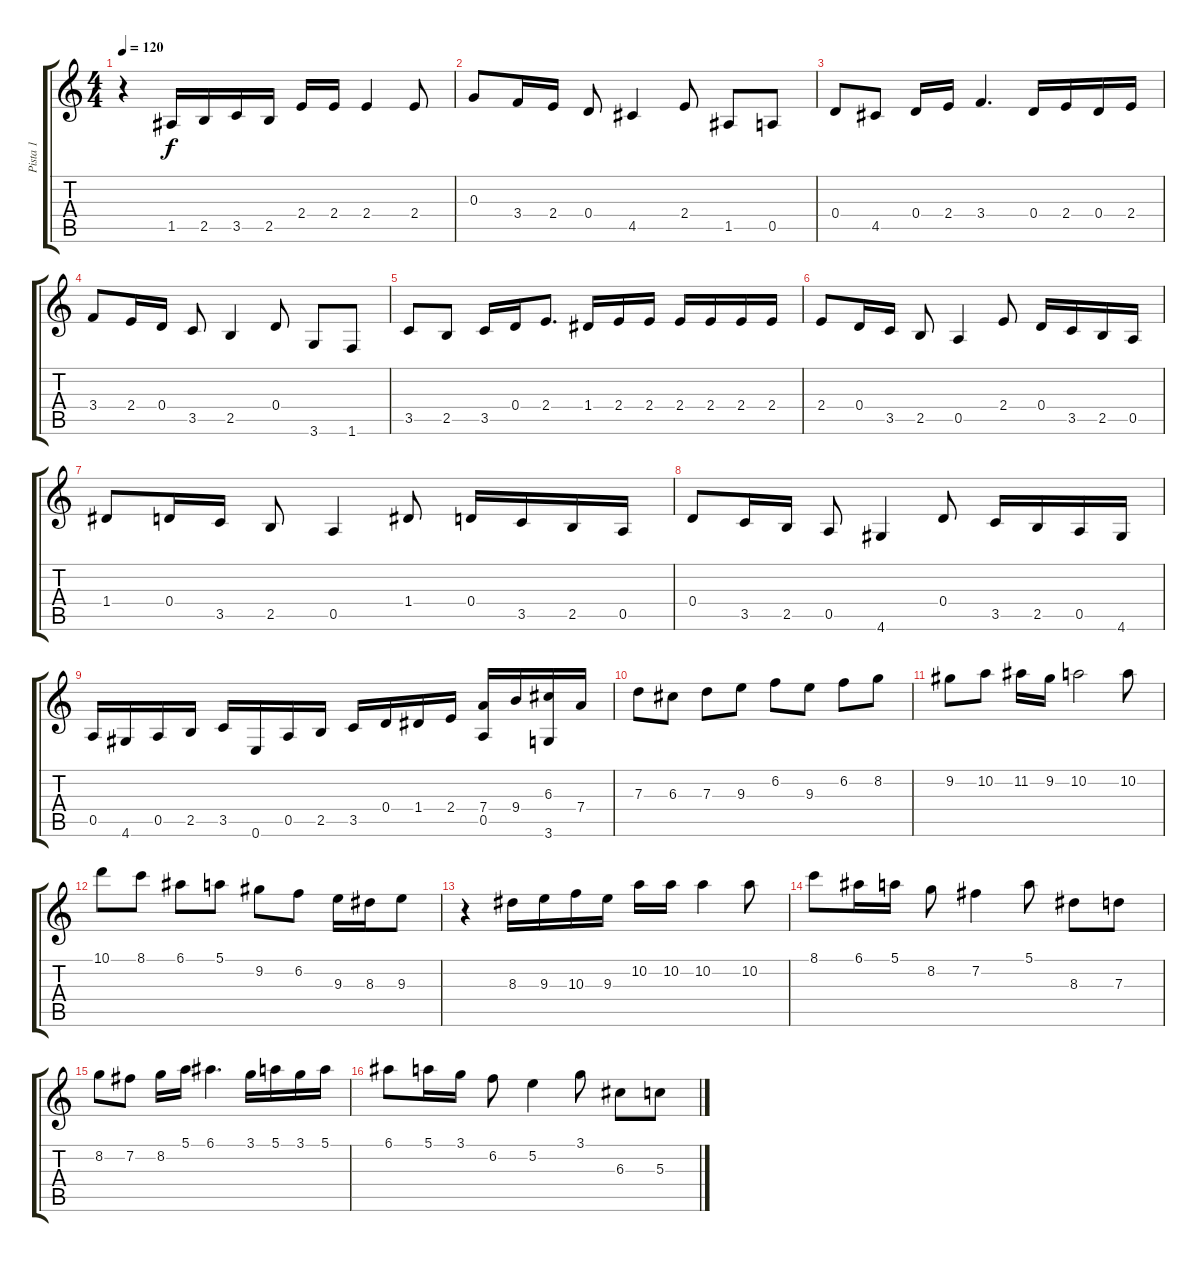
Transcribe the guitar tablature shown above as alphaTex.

\track ("Pista 1" "Pista 1") {instrument acousticguitarnylon}
\staff {score tabs}
\tuning (E4 B3 G3 D3 A2 E2) {hide}
\ts (4 4)
\tempo 120
\clef g2
\ks c
r.4{dy f} 1.5.16 2.5.16 3.5.16 2.5.16 2.4.16 2.4.16 2.4.4 2.4.8 |
0.3.8 3.4.16 2.4.16 0.4.8 4.5.4 2.4.8 1.5.8 0.5.8 |
0.4.8 4.5.8 0.4.16 2.4.16 3.4.4{d} 0.4.16 2.4.16 0.4.16 2.4.16 |
3.4.8 2.4.16 0.4.16 3.5.8 2.5.4 0.4.8 3.6.8 1.6.8 |
3.5.8 2.5.8 3.5.16 0.4.16 2.4.8{d} 1.4.16 2.4.16 2.4.16 2.4.16 2.4.16 2.4.16 2.4.16 |
2.4.8 0.4.16 3.5.16 2.5.8 0.5.4 2.4.8 0.4.16 3.5.16 2.5.16 0.5.16 |
1.4.8 0.4.16 3.5.16 2.5.8 0.5.4 1.4.8 0.4.16 3.5.16 2.5.16 0.5.16 |
0.4.8 3.5.16 2.5.16 0.5.8 4.6.4 0.4.8 3.5.16 2.5.16 0.5.16 4.6.16 |
0.5.16 4.6.16 0.5.16 2.5.16 3.5.16 0.6.16 0.5.16 2.5.16 3.5.16 0.4.16 1.4.16 2.4.16 (7.4 0.5).16 9.4.16 (6.3 3.6).16 7.4.16 |
7.3.8 6.3.8 7.3.8 9.3.8 6.2.8 9.3.8 6.2.8 8.2.8 |
9.2.8 10.2.8 11.2.16 9.2.16 10.2.2 10.2.8 |
10.1.8 8.1.8 6.1.8 5.1.8 9.2.8 6.2.8 9.3.16 8.3.16 9.3.8 |
r.4 8.3.16 9.3.16 10.3.16 9.3.16 10.2.16 10.2.16 10.2.4 10.2.8 |
8.1.8 6.1.16 5.1.16 8.2.8 7.2.4 5.1.8 8.3.8 7.3.8 |
8.2.8 7.2.8 8.2.16 5.1.16 6.1.4{d} 3.1.16 5.1.16 3.1.16 5.1.16 |
6.1.8 5.1.16 3.1.16 6.2.8 5.2.4 3.1.8 6.3.8 5.3.8
